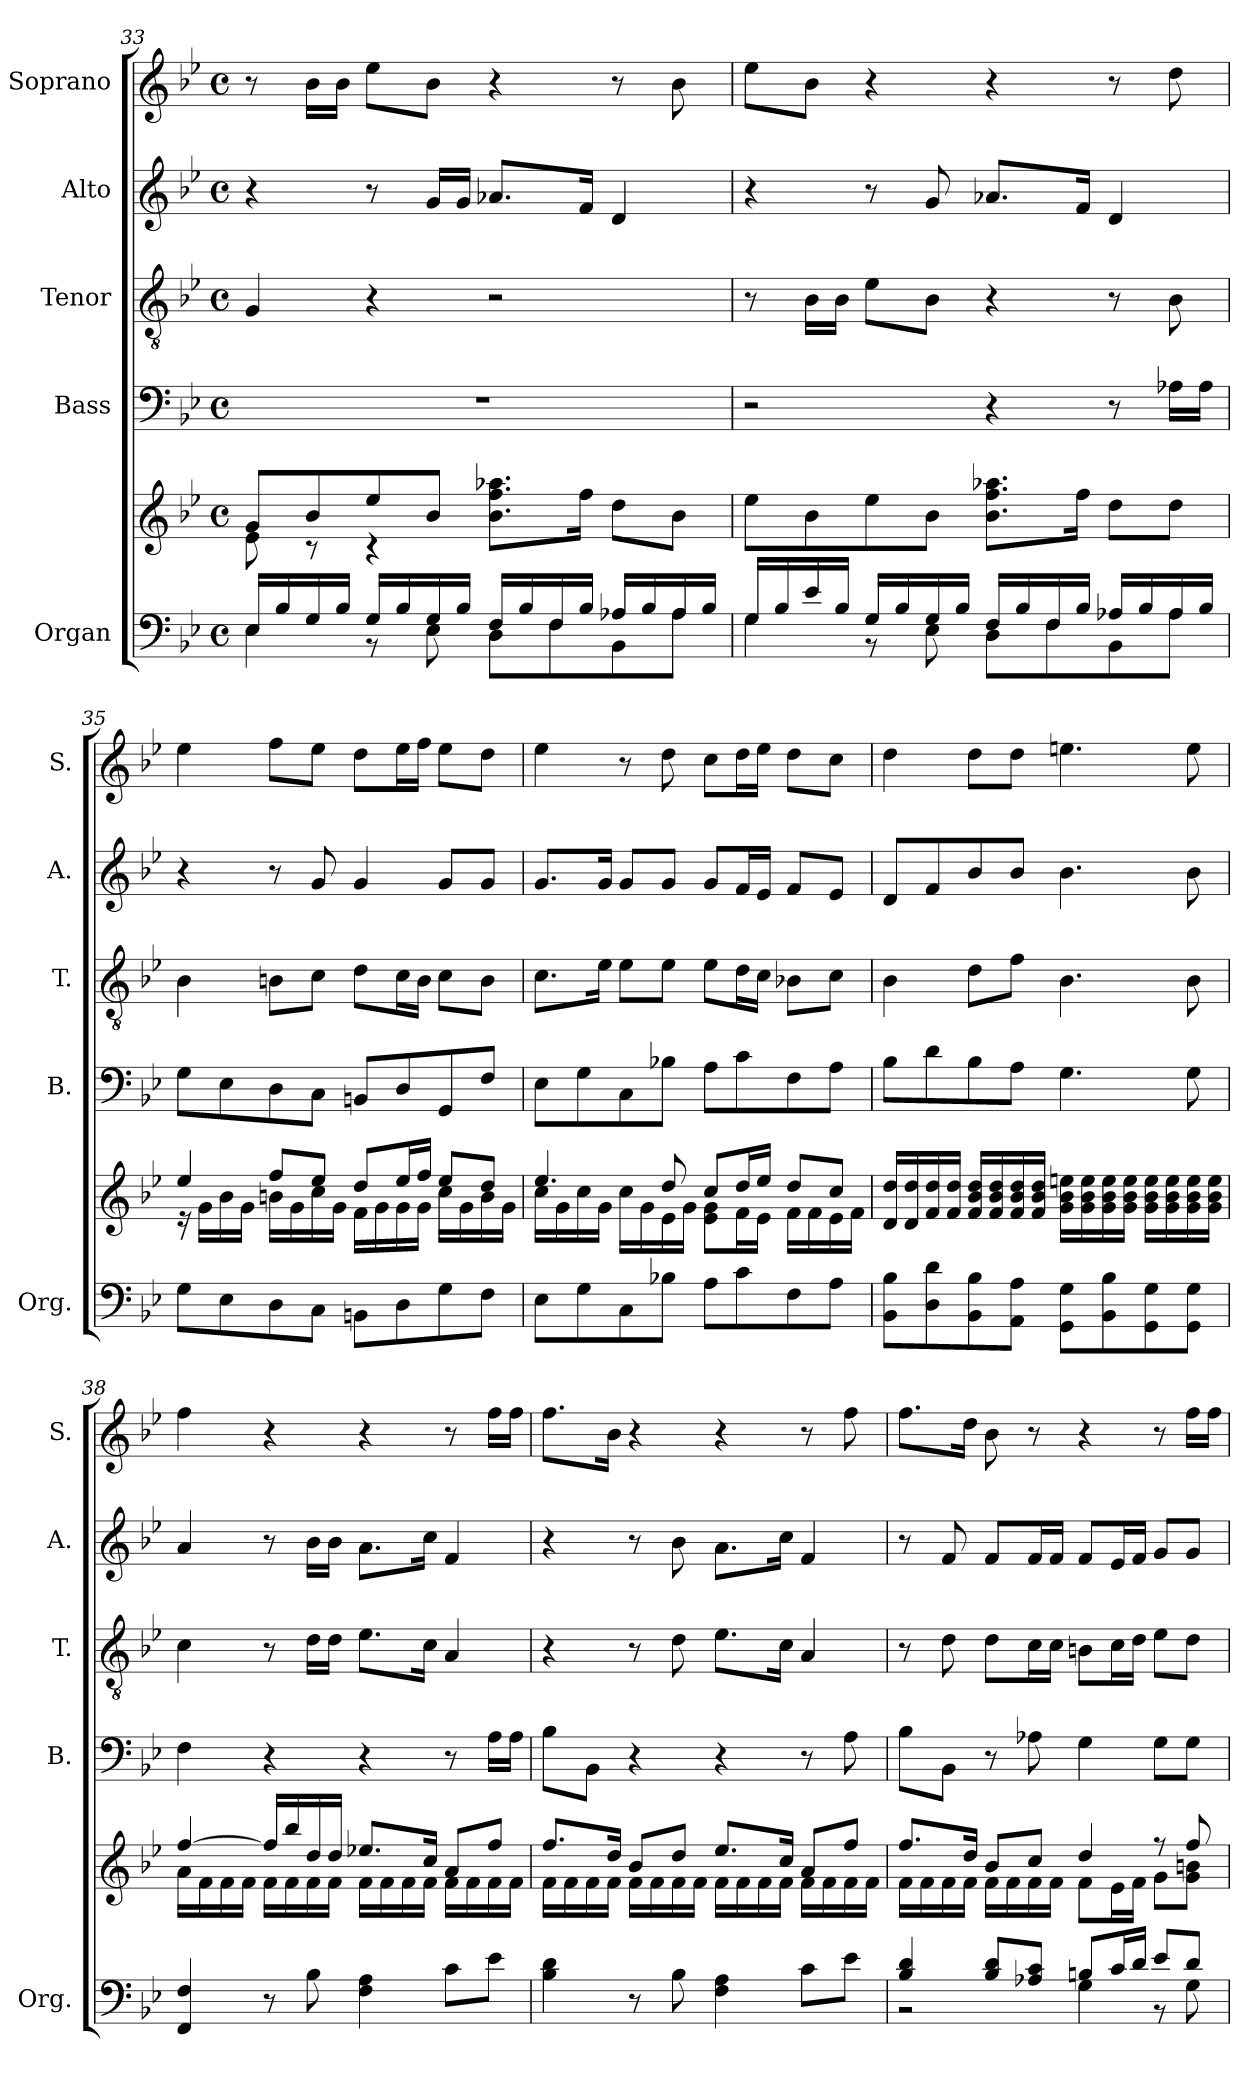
**kern	**kern	**kern	**kern	**kern	**kern
*part5	*part5	*part4	*part3	*part2	*part1
*staff6	*staff5	*staff4	*staff3	*staff2	*staff1
*I"Organ	*	*I"Bass	*I"Tenor	*I"Alto	*I"Soprano
*I'Org.	*	*I'B.	*I'T.	*I'A.	*I'S.
!!LO:LB:g=z
*clefF4	*clefG2	*clefF4	*clefGv2	*clefG2	*clefG2
*	*	*	*ITrd7c12	*	*
*k[b-e-]	*k[b-e-]	*k[b-e-]	*k[b-e-]	*k[b-e-]	*k[b-e-]
*B-:	*B-:	*B-:	*B-:	*B-:	*B-:
*M4/4	*M4/4	*M4/4	*M4/4	*M4/4	*M4/4
*met(c)	*met(c)	*met(c)	*met(c)	*met(c)	*met(c)
=33	=33	=33	=33	=33	=33
*^	*^	*	*	*	*
16E-/LL	4E-\	8g/L	8e-\	1r	4GG/	4r	8r
16B-/	.	.	.	.	.	.	.
16G/	.	8b-/	8r	.	.	.	16b-\LL
16B-/JJ	.	.	.	.	.	.	16b-\JJ
16G/LL	8r	8ee-/	4r	.	4r	8r	8ee-\L
16B-/	.	.	.	.	.	.	.
16G/	8E-\	8b-/J	.	.	.	16g/LL	8b-\J
16B-/JJ	.	.	.	.	.	16g/JJ	.
16F/LL	8D\L	8.b-\ 8.ff\ 8.aa-X\L	2ryy	.	2r	8.a-X/L	4r
16B-/	.	.	.	.	.	.	.
16F/	8F\	.	.	.	.	.	.
16B-/JJ	.	16ff\Jk	.	.	.	16f/Jk	.
16A-X/LL	8BB-\	8dd\L	.	.	.	4d/	8r
16B-/	.	.	.	.	.	.	.
16A-/	8A-\J	8b-\J	.	.	.	.	8b-\
16B-/JJ	.	.	.	.	.	.	.
*	*	*v	*v	*	*	*	*
=34	=34	=34	=34	=34	=34	=34
16G/LL	4G\	8ee-\L	2r	8r	4r	8ee-\L
16B-/	.	.	.	.	.	.
16e-/	.	8b-\	.	16BB-\LL	.	8b-\J
16B-/JJ	.	.	.	16BB-\JJ	.	.
16G/LL	8r	8ee-\	.	8E-\L	8r	4r
16B-/	.	.	.	.	.	.
16G/	8E-\	8b-\J	.	8BB-\J	8g/	.
16B-/JJ	.	.	.	.	.	.
16F/LL	8D\L	8.b-\ 8.ff\ 8.aa-X\L	4r	4r	8.a-X/L	4r
16B-/	.	.	.	.	.	.
16F/	8F\	.	.	.	.	.
16B-/JJ	.	16ff\Jk	.	.	16f/Jk	.
16A-X/LL	8BB-\	8dd\L	8r	8r	4d/	8r
16B-/	.	.	.	.	.	.
16A-/	8A-\J	8dd\J	16A-X\LL	8BB-\	.	8dd\
16B-/JJ	.	.	16A-\JJ	.	.	.
*v	*v	*	*	*	*	*
=35	=35	=35	=35	=35	=35
*	*^	*	*	*	*
8G\L	4ee-/	16r	8G\L	4BB-\	4r	4ee-\
.	.	16g\LL	.	.	.	.
8E-\	.	16b-\	8E-\	.	.	.
.	.	16g\JJ	.	.	.	.
8D\	8ff/L	16bn\LL	8D\	8BBn\L	8r	8ff\L
.	.	16g\	.	.	.	.
8C\J	8ee-/J	16cc\	8C\J	8C\J	8g/	8ee-\J
.	.	16g\JJ	.	.	.	.
8BBn\L	8dd/L	16f\LL	8BBn/L	8D\L	4g/	8dd\L
.	.	16g\	.	.	.	.
8D\	16ee-/L	16g\	8D/	16C\L	.	16ee-\L
.	16ff/JJ	16g\JJ	.	16BB\JJ	.	16ff\JJ
8G\	8ee-/L	16cc\LL	8GG/	8C\L	8g/L	8ee-\L
.	.	16g\	.	.	.	.
8F\J	8dd/J	16b\	8F/J	8BB\J	8g/J	8dd\J
.	.	16g\JJ	.	.	.	.
!!LO:PB:g=z
=36	=36	=36	=36	=36	=36	=36
8E-\L	4.ee-/	16cc\LL	8E-\L	8.C\L	8.g/L	4ee-\
.	.	16g\	.	.	.	.
8G\	.	16cc\	8G\	.	.	.
.	.	16g\JJ	.	16E-\Jk	16g/Jk	.
8C\	.	16cc\LL	8C\	8E-\L	8g/L	8r
.	.	16g\	.	.	.	.
8B-X\J	8dd/	16e-\	8B-X\J	8E-\J	8g/J	8dd\
.	.	16g\JJ	.	.	.	.
8A\L	8cc/L	8e-\ 8g\L	8A\L	8E-\L	8g/L	8cc\L
8c\	16dd/L	16f\L	8c\	16D\L	16f/L	16dd\L
.	16ee-/JJ	16e-\JJ	.	16C\JJ	16e-/JJ	16ee-\JJ
8F\	8dd/L	16f\LL	8F\	8BB-X\L	8f/L	8dd\L
.	.	16f\	.	.	.	.
8A\J	8cc/J	16e-\	8A\J	8C\J	8e-/J	8cc\J
.	.	16f\JJ	.	.	.	.
*	*v	*v	*	*	*	*
=37	=37	=37	=37	=37	=37
8BB-\ 8B-\L	16d/ 16dd/LL	8B-\L	4BB-\	8d/L	4dd\
.	16d/ 16dd/	.	.	.	.
8D\ 8d\	16f/ 16dd/	8d\	.	8f/	.
.	16f/ 16dd/JJ	.	.	.	.
8BB-\ 8B-\	16f/ 16b-/ 16dd/LL	8B-\	8D\L	8b-/	8dd\L
.	16f/ 16b-/ 16dd/	.	.	.	.
8AA\ 8A\J	16f/ 16b-/ 16dd/	8A\J	8F\J	8b-/J	8dd\J
.	16f/ 16b-/ 16dd/JJ	.	.	.	.
8GG\ 8G\L	16g\ 16b-\ 16een\LL	4.G\	4.BB-\	4.b-\	4.een\
.	16g\ 16b-\ 16ee\	.	.	.	.
8BB-\ 8B-\	16g\ 16b-\ 16ee\	.	.	.	.
.	16g\ 16b-\ 16ee\JJ	.	.	.	.
8GG\ 8G\	16g\ 16b-\ 16ee\LL	.	.	.	.
.	16g\ 16b-\ 16ee\	.	.	.	.
8GG\ 8G\J	16g\ 16b-\ 16ee\	8G\	8BB-\	8b-\	8ee\
.	16g\ 16b-\ 16ee\JJ	.	.	.	.
=38	=38	=38	=38	=38	=38
*	*^	*	*	*	*
4FF/ 4F/	[4ff/	16a\LL	4F\	4C\	4a/	4ff\
.	.	16f\	.	.	.	.
.	.	16f\	.	.	.	.
.	.	16f\JJ	.	.	.	.
8r	16ff/LL]	16f\LL	4r	8r	8r	4r
.	16bb-/	16f\	.	.	.	.
8B-\	16dd/	16f\	.	16D\LL	16b-\LL	.
.	16dd/JJ	16f\JJ	.	16D\JJ	16b-\JJ	.
4F\ 4A\	8.ee-X/L	16f\LL	4r	8.E-\L	8.a\L	4r
.	.	16f\	.	.	.	.
.	.	16f\	.	.	.	.
.	16cc/Jk	16f\JJ	.	16C\Jk	16cc\Jk	.
8c\L	8a/L	16f\LL	8r	4AA/	4f/	8r
.	.	16f\	.	.	.	.
8e-\J	8ff/J	16f\	16A\LL	.	.	16ff\LL
.	.	16f\JJ	16A\JJ	.	.	16ff\JJ
!!LO:LB:g=z
=39	=39	=39	=39	=39	=39	=39
4B-\ 4d\	8.ff/L	16f\LL	8B-\L	4r	4r	8.ff\L
.	.	16f\	.	.	.	.
.	.	16f\	8BB-\J	.	.	.
.	16dd/Jk	16f\JJ	.	.	.	16b-\Jk
8r	8b-/L	16f\LL	4r	8r	8r	4r
.	.	16f\	.	.	.	.
8B-\	8dd/J	16f\	.	8D\	8b-\	.
.	.	16f\JJ	.	.	.	.
4F\ 4A\	8.ee-/L	16f\LL	4r	8.E-\L	8.a\L	4r
.	.	16f\	.	.	.	.
.	.	16f\	.	.	.	.
.	16cc/Jk	16f\JJ	.	16C\Jk	16cc\Jk	.
8c\L	8a/L	16f\LL	8r	4AA/	4f/	8r
.	.	16f\	.	.	.	.
8e-\J	8ff/J	16f\	8A\	.	.	8ff\
.	.	16f\JJ	.	.	.	.
=40	=40	=40	=40	=40	=40	=40
*^	*	*	*	*	*	*
4B-/ 4d/	2r	8.ff/L	16f\LL	8B-\L	8r	8r	8.ff\L
.	.	.	16f\	.	.	.	.
.	.	.	16f\	8BB-\J	8D\	8f/	.
.	.	16dd/Jk	16f\JJ	.	.	.	16dd\Jk
8B-/ 8d/L	.	8b-/L	16f\LL	8r	8D\L	8f/L	8b-\
.	.	.	16f\	.	.	.	.
8A-X/ 8c/J	.	8cc/J	16f\	8A-X\	16C\L	16f/L	8r
.	.	.	16f\JJ	.	16C\JJ	16f/JJ	.
8Bn/L	4G\	4dd/	8f\L	4G\	8BBn\L	8f/L	4r
16c/L	.	.	16e-\L	.	16C\L	16e-/L	.
16d/JJ	.	.	16f\JJ	.	16D\JJ	16f/JJ	.
8e-/L	8r	8r	8g\L	8G\L	8E-\L	8g/L	8r
8d/J	8G\	8ff/	8g\ 8bn\J	8G\J	8D\J	8g/J	16ff\LL
.	.	.	.	.	.	.	16ff\JJ
*v	*v	*	*	*	*	*	*
*	*v	*v	*	*	*	*
=	=	=	=	=	=
*-	*-	*-	*-	*-	*-
